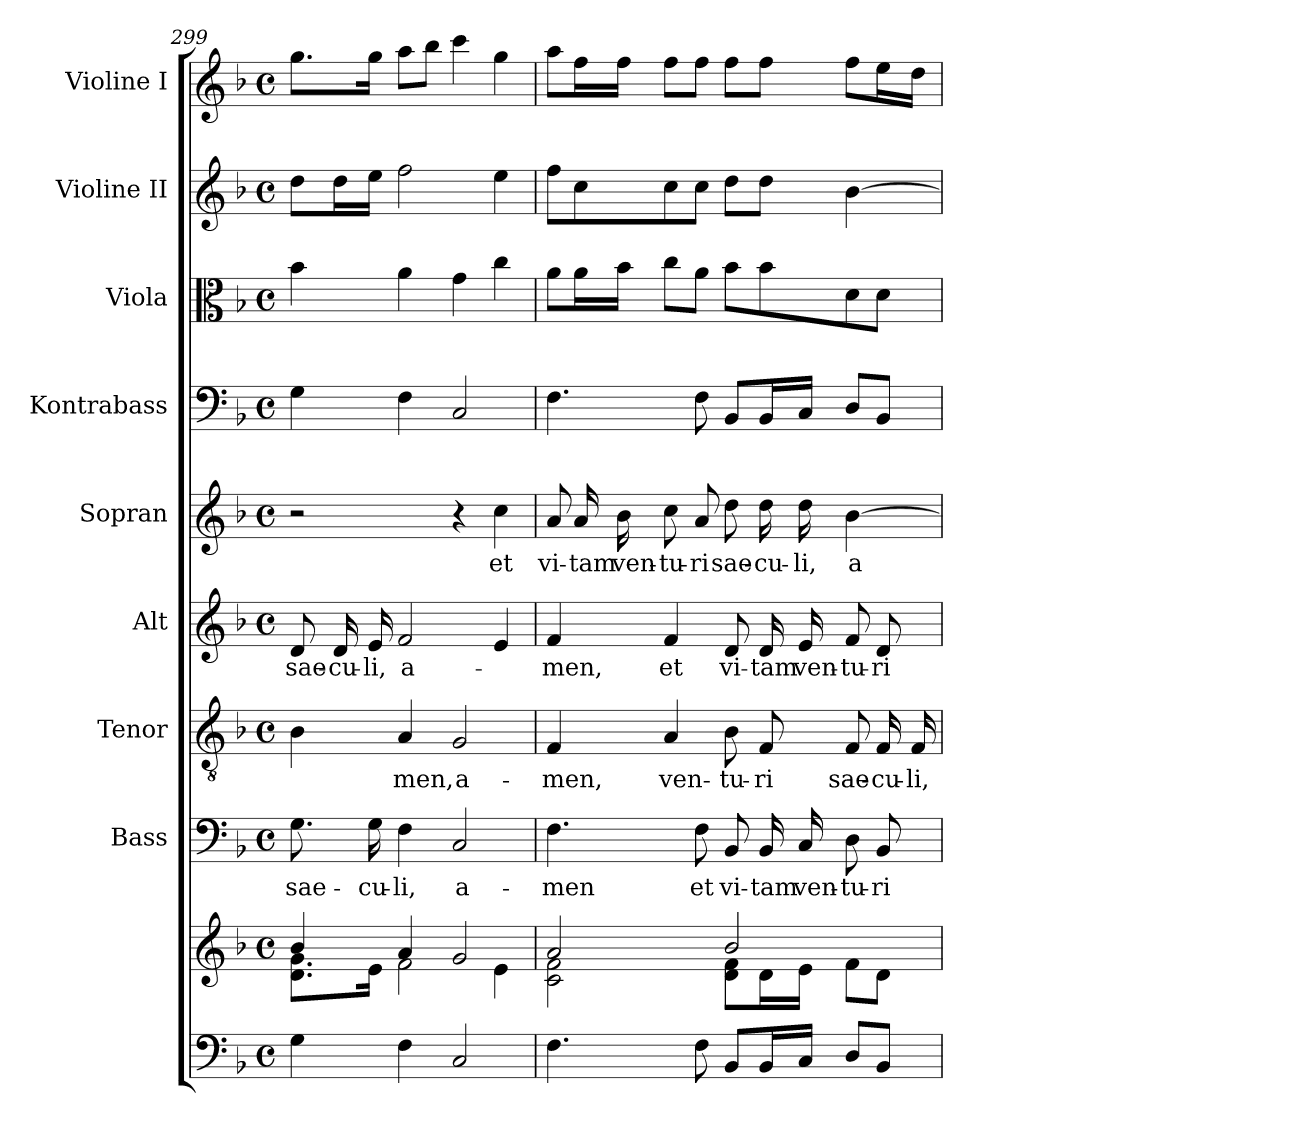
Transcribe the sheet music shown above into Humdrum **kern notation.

**kern	**kern	**kern	**text	**kern	**text	**kern	**text	**kern	**text	**kern	**kern	**kern	**kern
*part9	*part9	*part8	*part8	*part7	*part7	*part6	*part6	*part5	*part5	*part4	*part3	*part2	*part1
*staff10	*staff9	*staff8	*staff8	*staff7	*staff7	*staff6	*staff6	*staff5	*staff5	*staff4	*staff3	*staff2	*staff1
*	*	*I"Bass	*	*I"Tenor	*	*I"Alt	*	*I"Sopran	*	*I"Kontrabass	*I"Viola	*I"Violine II	*I"Violine I
*	*	*I'B.	*	*I'T.	*	*I'A.	*	*I'S.	*	*I'Kb.	*I'Vla.	*I'Vl. II	*I'Vl. I
*clefF4	*clefG2	*clefF4	*	*clefGv2	*	*clefG2	*	*clefG2	*	*clefF4	*clefC3	*clefG2	*clefG2
*	*	*	*	*	*	*	*	*	*	*ITrd7c12	*	*	*
*k[b-]	*k[b-]	*k[b-]	*	*k[b-]	*	*k[b-]	*	*k[b-]	*	*k[b-]	*k[b-]	*k[b-]	*k[b-]
*F:	*F:	*F:	*	*F:	*	*F:	*	*F:	*	*F:	*F:	*F:	*F:
*M4/4	*M4/4	*M4/4	*	*M4/4	*	*M4/4	*	*M4/4	*	*M4/4	*M4/4	*M4/4	*M4/4
*met(c)	*met(c)	*met(c)	*	*met(c)	*	*met(c)	*	*met(c)	*	*met(c)	*met(c)	*met(c)	*met(c)
=299	=299	=299	=299	=299	=299	=299	=299	=299	=299	=299	=299	=299	=299
*	*^	*	*	*	*	*	*	*	*	*	*	*	*
!	!	!	!	!LO:LY:b	!	!	!	!LO:LY:b	!	!	!	!	!	!
4G\	4b-/	8.d\ 8.g\L	8.G\	sae-	4B-\	.	8d/	sae-	2r	.	4GG\	4b-\	8dd\L	8.gg\L
!	!	!	!	!	!	!	!	!LO:LY:b	!	!	!	!	!	!
.	.	.	.	.	.	.	16d/	-cu-	.	.	.	.	16dd\L	.
!	!	!	!	!LO:LY:b	!	!	!	!LO:LY:b	!	!	!	!	!	!
.	.	16e\Jk	16G\	-cu-	.	.	16e/	-li,	.	.	.	.	16ee\JJ	16gg\Jk
!	!	!	!	!LO:LY:b	!	!LO:LY:b	!	!LO:LY:b	!	!	!	!	!	!
4F\	4a/	2f\	4F\	-li,	4A/	-men,	2f/	a-	.	.	4FF\	4a\	2ff\	8aa\L
.	.	.	.	.	.	.	.	.	.	.	.	.	.	8bb-\J
!	!	!	!	!LO:LY:b	!	!LO:LY:b	!	!	!	!	!	!	!	!
2C/	2g/	.	2C/	a-	2G/	a-	.	.	4r	.	2CC/	4g\	.	4ccc\
!	!	!	!	!	!	!	!	!	!	!LO:LY:b	!	!	!	!
.	.	4e\	.	.	.	.	4e/	.	4cc\	et	.	4cc\	4ee\	4gg\
=300	=300	=300	=300	=300	=300	=300	=300	=300	=300	=300	=300	=300	=300	=300
!	!	!	!	!LO:LY:b	!	!LO:LY:b	!	!LO:LY:b	!	!LO:LY:b	!	!	!	!
4.F\	2a/	2c\ 2f\	4.F\	-men	4F/	-men,	4f/	-men,	8a/	vi-	4.FF\	8a\L	8ff\L	8aa\L
!	!	!	!	!	!	!	!	!	!	!LO:LY:b	!	!	!	!
.	.	.	.	.	.	.	.	.	16a/	-tam	.	16a\L	8cc\	16ff\L
!	!	!	!	!	!	!	!	!	!	!LO:LY:b	!	!	!	!
.	.	.	.	.	.	.	.	.	16b-\	ven-	.	16b-\JJ	.	16ff\JJ
!	!	!	!	!	!	!LO:LY:b	!	!LO:LY:b	!	!LO:LY:b	!	!	!	!
.	.	.	.	.	4A/	ven-	4f/	et	8cc\	-tu-	.	8cc\L	8cc\	8ff\L
!	!	!	!	!LO:LY:b	!	!	!	!	!	!LO:LY:b	!	!	!	!
8F\	.	.	8F\	et	.	.	.	.	8a/	-ri	8FF\	8a\J	8cc\J	8ff\J
!	!	!	!	!LO:LY:b	!	!LO:LY:b	!	!LO:LY:b	!	!LO:LY:b	!	!	!	!
8BB-/L	2b-/	8d\ 8f\L	8BB-/	vi-	8B-\	-tu-	8d/	vi-	8dd\	sae-	8BBB-/L	8b-\L	8dd\L	8ff\L
!	!	!	!	!LO:LY:b	!	!LO:LY:b	!	!LO:LY:b	!	!LO:LY:b	!	!	!	!
16BB-/L	.	16d\L	16BB-/	-tam	8F/	-ri	16d/	-tam	16dd\	-cu-	16BBB-/L	8b-\	8dd\J	8ff\J
!	!	!	!	!LO:LY:b	!	!	!	!LO:LY:b	!	!LO:LY:b	!	!	!	!
16C/JJ	.	16e\JJ	16C/	ven-	.	.	16e/	ven-	16dd\	-li,	16CC/JJ	.	.	.
!	!	!	!	!LO:LY:b	!	!LO:LY:b	!	!LO:LY:b	!	!LO:LY:b	!	!	!	!
8D/L	.	8f\L	8D\	-tu-	8F/	sae-	8f/	-tu-	[4b-\	a-	8DD/L	8d\	[4b-\	8ff\L
!	!	!	!	!LO:LY:b	!	!LO:LY:b	!	!LO:LY:b	!	!	!	!	!	!
8BB-/J	.	8d\J	8BB-/	-ri	16F/	-cu-	8d/	-ri	.	.	8BBB-/J	8d\J	.	16ee\L
!	!	!	!	!	!	!LO:LY:b	!	!	!	!	!	!	!	!
.	.	.	.	.	16F/	-li,	.	.	.	.	.	.	.	16dd\JJ
*	*v	*v	*	*	*	*	*	*	*	*	*	*	*	*
=	=	=	=	=	=	=	=	=	=	=	=	=	=
*-	*-	*-	*-	*-	*-	*-	*-	*-	*-	*-	*-	*-	*-
